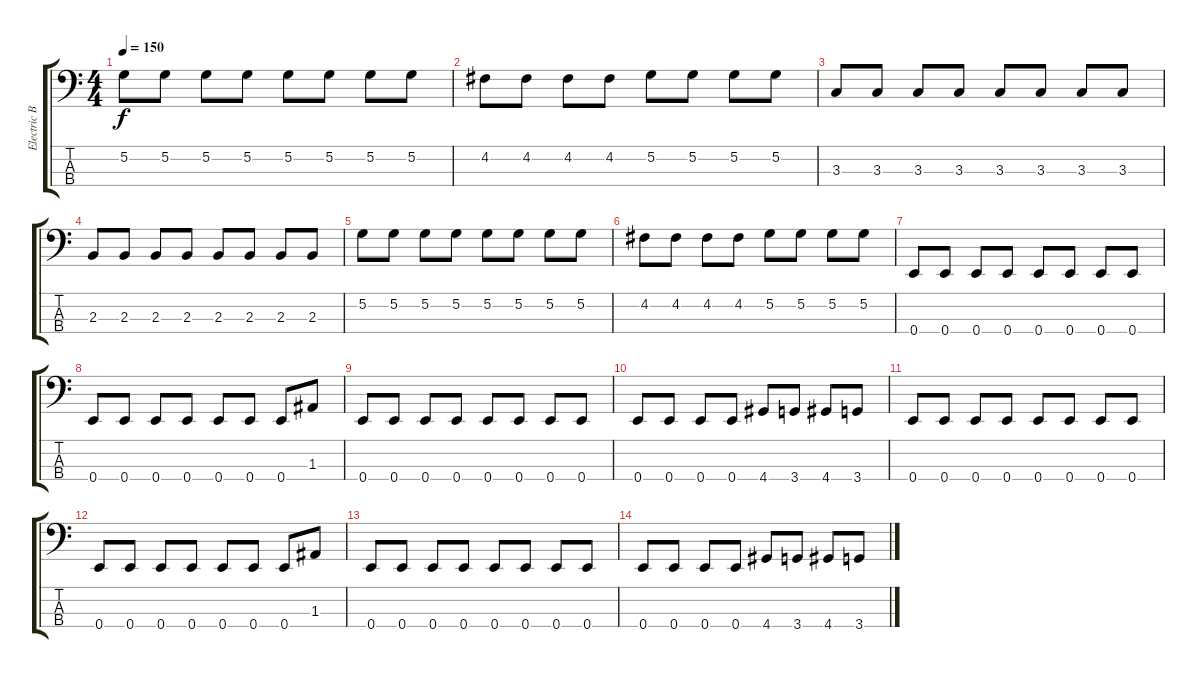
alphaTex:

\track ("Electric Bass" "Electric B") {instrument electricbassfinger}
\staff {score tabs}
\tuning (G2 D2 A1 E1) {hide}
\ts (4 4)
\tempo 150
\clef f4
\ks c
5.2.8{dy f} 5.2.8 5.2.8 5.2.8 5.2.8 5.2.8 5.2.8 5.2.8 |
4.2.8 4.2.8 4.2.8 4.2.8 5.2.8 5.2.8 5.2.8 5.2.8 |
3.3.8 3.3.8 3.3.8 3.3.8 3.3.8 3.3.8 3.3.8 3.3.8 |
2.3.8 2.3.8 2.3.8 2.3.8 2.3.8 2.3.8 2.3.8 2.3.8 |
5.2.8 5.2.8 5.2.8 5.2.8 5.2.8 5.2.8 5.2.8 5.2.8 |
4.2.8 4.2.8 4.2.8 4.2.8 5.2.8 5.2.8 5.2.8 5.2.8 |
0.4.8 0.4.8 0.4.8 0.4.8 0.4.8 0.4.8 0.4.8 0.4.8 |
0.4.8 0.4.8 0.4.8 0.4.8 0.4.8 0.4.8 0.4.8 1.3.8 |
0.4.8 0.4.8 0.4.8 0.4.8 0.4.8 0.4.8 0.4.8 0.4.8 |
0.4.8 0.4.8 0.4.8 0.4.8 4.4.8 3.4.8 4.4.8 3.4.8 |
0.4.8 0.4.8 0.4.8 0.4.8 0.4.8 0.4.8 0.4.8 0.4.8 |
0.4.8 0.4.8 0.4.8 0.4.8 0.4.8 0.4.8 0.4.8 1.3.8 |
0.4.8 0.4.8 0.4.8 0.4.8 0.4.8 0.4.8 0.4.8 0.4.8 |
0.4.8 0.4.8 0.4.8 0.4.8 4.4.8 3.4.8 4.4.8 3.4.8
